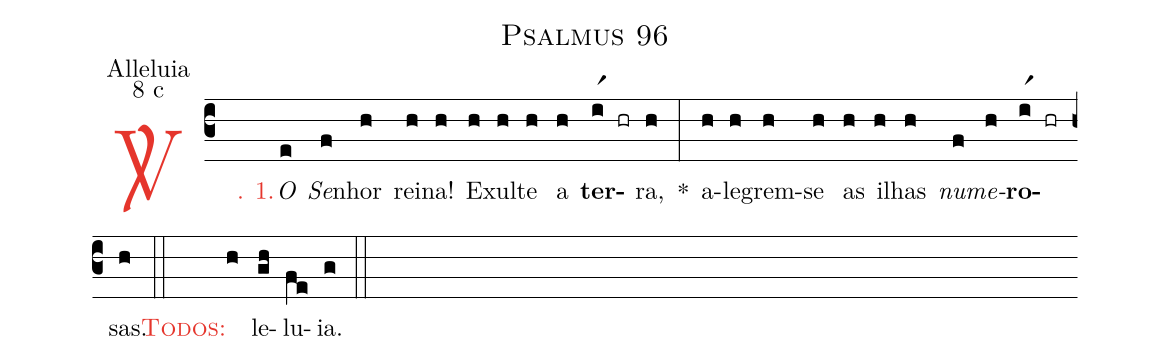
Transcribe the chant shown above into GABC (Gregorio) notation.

name: Psalmus 96;
office-part: Alleluia;
mode: 8;
mode-differentia: c;
%%
(c3)

<c><sp>V/</sp>. 1.</c>() <i>O</i>(e) <i>Se</i>(f)nhor(h) rei(h)na!(h) E(h)xul(h)te(h) a(h) <b>ter</b>(ir1 hr)ra,(h) *(:) a(h)le(h)grem-(h)se(h) as(h) i(h)lhas(h) <i>nu</i>(f)<i>me</i>(h)<b>ro</b>(ir1 hr)sas.(h)

(::)

<nlba><c><sc>Todos</sc>:</c>()</nlba>(h)le(gh)lu(fe)ia.(g)

(::)
